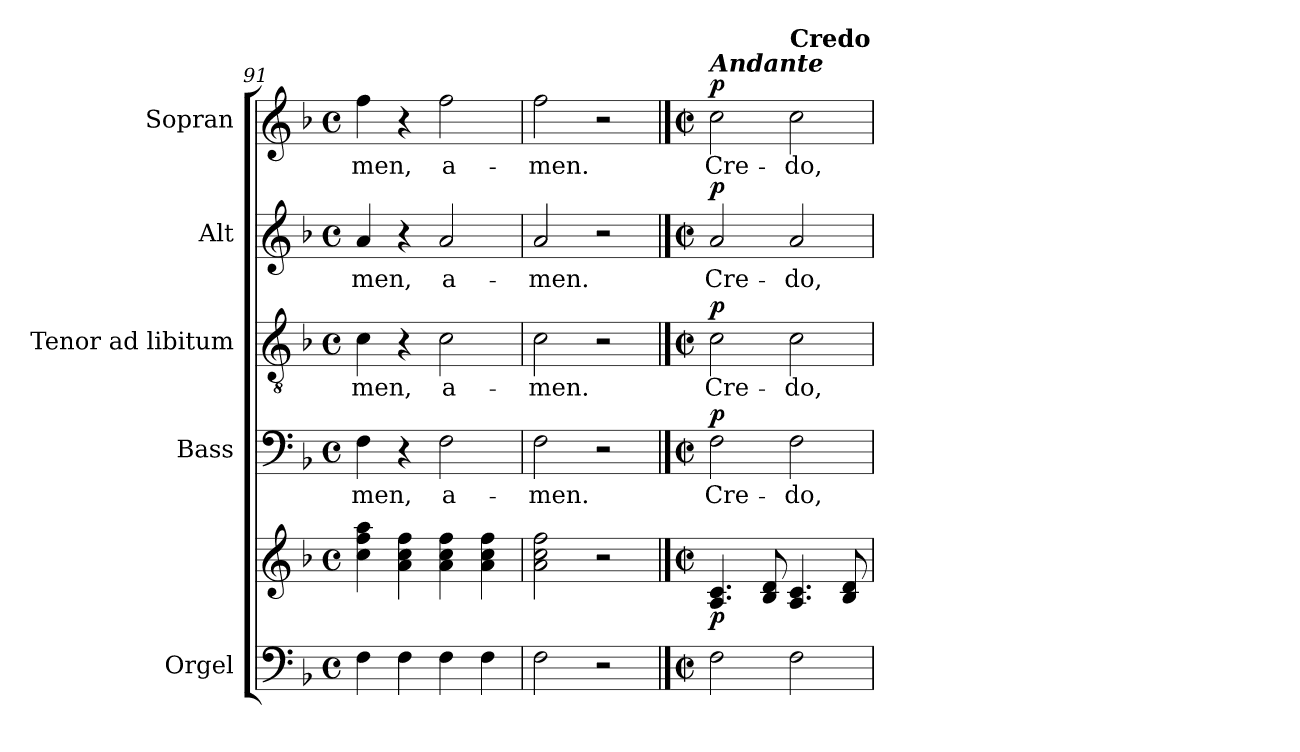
**kern	**kern	**dynam	**kern	**text	**dynam	**kern	**text	**dynam	**kern	**text	**dynam	**kern	**text	**dynam
*part5	*part5	*part5	*part4	*part4	*part4	*part3	*part3	*part3	*part2	*part2	*part2	*part1	*part1	*part1
*staff6	*staff5	*staff5/6	*staff4	*staff4	*staff4	*staff3	*staff3	*staff3	*staff2	*staff2	*staff2	*staff1	*staff1	*staff1
*I"Orgel	*	*	*I"Bass	*	*	*I"Tenor ad libitum	*	*	*I"Alt	*	*	*I"Sopran	*	*
*I'Org.	*	*	*I'B.	*	*	*I'T.	*	*	*I'A.	*	*	*I'S.	*	*
*clefF4	*clefG2	*	*clefF4	*	*	*clefGv2	*	*	*clefG2	*	*	*clefG2	*	*
*k[b-]	*k[b-]	*	*k[b-]	*	*	*k[b-]	*	*	*k[b-]	*	*	*k[b-]	*	*
*F:	*F:	*	*F:	*	*	*F:	*	*	*F:	*	*	*F:	*	*
*M4/4	*M4/4	*	*M4/4	*	*	*M4/4	*	*	*M4/4	*	*	*M4/4	*	*
*met(c)	*met(c)	*	*met(c)	*	*	*met(c)	*	*	*met(c)	*	*	*met(c)	*	*
=91	=91	=91	=91	=91	=91	=91	=91	=91	=91	=91	=91	=91	=91	=91
!	!	!	!	!LO:LY:b	!	!	!LO:LY:b	!	!	!LO:LY:b	!	!	!LO:LY:b	!
4F\	4cc\ 4ff\ 4aa\	.	4F\	-men,	.	4c\	-men,	.	4a/	-men,	.	4ff\	-men,	.
4F\	4a\ 4cc\ 4ff\	.	4r	.	.	4r	.	.	4r	.	.	4r	.	.
!	!	!	!	!LO:LY:b	!	!	!LO:LY:b	!	!	!LO:LY:b	!	!	!LO:LY:b	!
4F\	4a\ 4cc\ 4ff\	.	2F\	a-	.	2c\	a-	.	2a/	a-	.	2ff\	a-	.
4F\	4a\ 4cc\ 4ff\	.	.	.	.	.	.	.	.	.	.	.	.	.
=92	=92	=92	=92	=92	=92	=92	=92	=92	=92	=92	=92	=92	=92	=92
!	!	!	!	!LO:LY:b	!	!	!LO:LY:b	!	!	!LO:LY:b	!	!	!LO:LY:b	!
2F\	2a\ 2cc\ 2ff\	.	2F\	-men.	.	2c\	-men.	.	2a/	-men.	.	2ff\	-men.	.
2r	2r	.	2r	.	.	2r	.	.	2r	.	.	2r	.	.
!!LO:PB:g=z
==93	==93	==93	==93	==93	==93	==93	==93	==93	==93	==93	==93	==93	==93	==93
*M2/2	*M2/2	*	*M2/2	*	*	*M2/2	*	*	*M2/2	*	*	*M2/2	*	*
*met(c|)	*met(c|)	*	*met(c|)	*	*	*met(c|)	*	*	*met(c|)	*	*	*met(c|)	*	*
!	!	!	!	!	!	!	!	!	!	!	!	!LO:TX:a:Bi:t=Andante	!	!
!	!	!LO:DY:b	!	!LO:LY:b	!LO:DY:a	!	!LO:LY:b	!LO:DY:a	!	!LO:LY:b	!LO:DY:a	!	!LO:LY:b	!LO:DY:a
2F\	4.A/ 4.c/	p	2F\	Cre-	p	2c\	Cre-	p	2a/	Cre-	p	2cc\	Cre-	p
.	8B-/ 8d/	.	.	.	.	.	.	.	.	.	.	.	.	.
!	!	!	!	!	!	!	!	!	!	!	!	!LO:TX:a:B:t=Credo	!	!
!	!	!	!	!LO:LY:b	!	!	!LO:LY:b	!	!	!LO:LY:b	!	!	!LO:LY:b	!
2F\	4.A/ 4.c/	.	2F\	-do,	.	2c\	-do,	.	2a/	-do,	.	2cc\	-do,	.
.	8B-/ 8d/	.	.	.	.	.	.	.	.	.	.	.	.	.
=	=	=	=	=	=	=	=	=	=	=	=	=	=	=
*-	*-	*-	*-	*-	*-	*-	*-	*-	*-	*-	*-	*-	*-	*-
